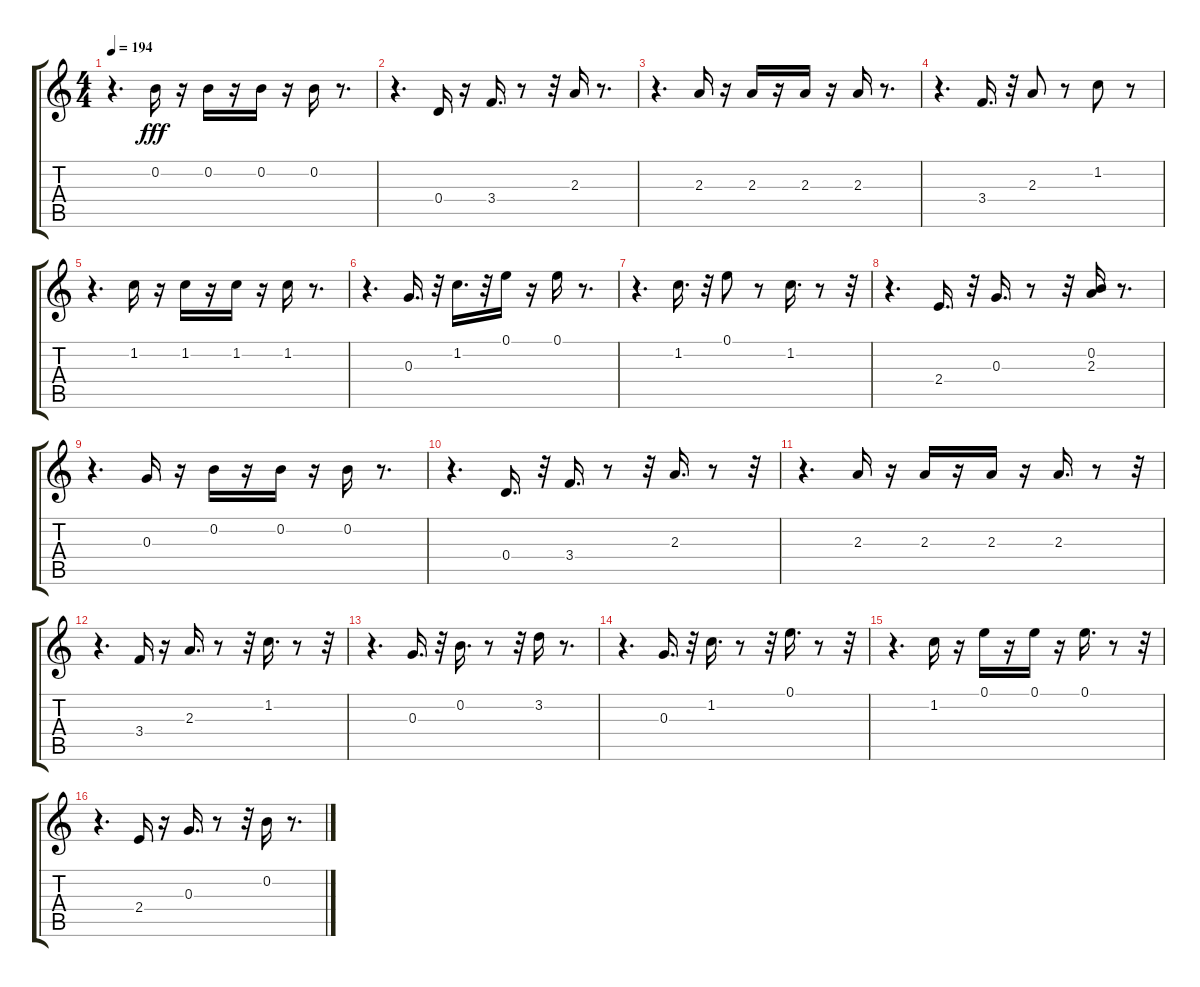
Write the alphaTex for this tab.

\track "" {instrument electricguitarmuted}
\staff {score tabs}
\tuning (E4 B3 G3 D3 A2 E2) {hide}
\ts (4 4)
\tempo 194
\clef g2
\ks c
r.4{d dy fff} 0.2.16 r.16 0.2.16 r.16 0.2.16 r.16 0.2.16 r.8{d} |
r.4{d} 0.4.16 r.16 3.4.16{d} r.8 r.32 2.3.16 r.8{d} |
r.4{d} 2.3.16 r.16 2.3.16 r.16 2.3.16 r.16 2.3.16 r.8{d} |
r.4{d} 3.4.16{d} r.32 2.3.8 r.8 1.2.8 r.8 |
r.4{d} 1.2.16 r.16 1.2.16 r.16 1.2.16 r.16 1.2.16 r.8{d} |
r.4{d} 0.3.16{d} r.32 1.2.16{d} r.32 0.1.16 r.16 0.1.16 r.8{d} |
r.4{d} 1.2.16{d} r.32 0.1.8 r.8 1.2.16{d} r.8 r.32 |
r.4{d} 2.4.16{d} r.32 0.3.16{d} r.8 r.32 (0.2 2.3).16 r.8{d} |
r.4{d} 0.3.16 r.16 0.2.16 r.16 0.2.16 r.16 0.2.16 r.8{d} |
r.4{d} 0.4.16{d} r.32 3.4.16{d} r.8 r.32 2.3.16{d} r.8 r.32 |
r.4{d} 2.3.16 r.16 2.3.16 r.16 2.3.16 r.16 2.3.16{d} r.8 r.32 |
r.4{d} 3.4.16 r.16 2.3.16{d} r.8 r.32 1.2.16{d} r.8 r.32 |
r.4{d} 0.3.16{d} r.32 0.2.16{d} r.8 r.32 3.2.16 r.8{d} |
r.4{d} 0.3.16{d} r.32 1.2.16{d} r.8 r.32 0.1.16{d} r.8 r.32 |
r.4{d} 1.2.16 r.16 0.1.16 r.16 0.1.16 r.16 0.1.16{d} r.8 r.32 |
r.4{d} 2.4.16 r.16 0.3.16{d} r.8 r.32 0.2.16 r.8{d}
